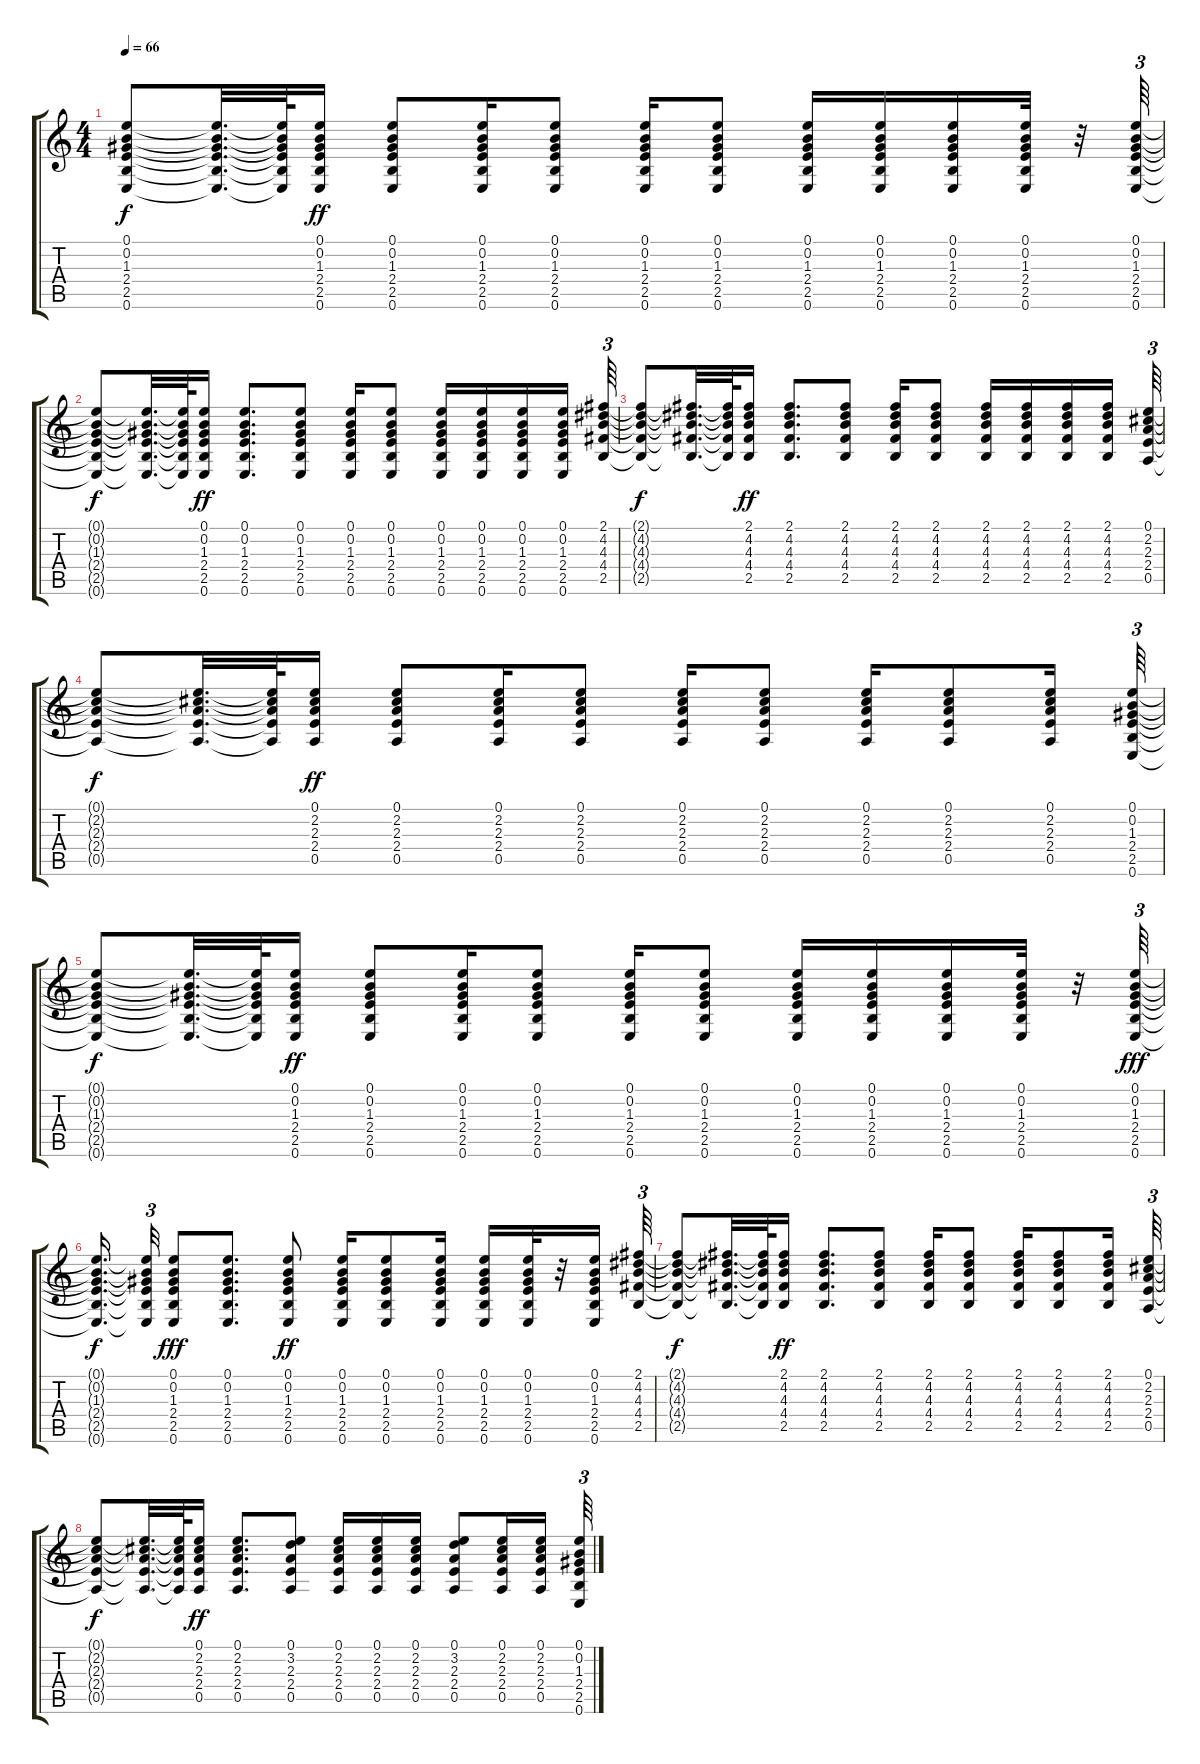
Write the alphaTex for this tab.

\track "" {instrument electricguitarclean}
\staff {score tabs}
\tuning (E4 B3 G3 D3 A2 E2) {hide}
\ts (4 4)
\tempo 66
\clef g2
\ks c
(0.1{t} 0.2{t} 1.3{t} 2.4{t} 2.5{t} 0.6{t}).8{dy f} (0.1{t} 0.2{t} 1.3{t} 2.4{t} 2.5{t} 0.6{t}).32{d} (0.1{t} 0.2{t} 1.3{t} 2.4{t} 2.5{t} 0.6{t}).64 (0.1 0.2 1.3 2.4 2.5 0.6).16{dy ff} (0.1 0.2 1.3 2.4 2.5 0.6).8 (0.1 0.2 1.3 2.4 2.5 0.6).16 (0.1 0.2 1.3 2.4 2.5 0.6).8 (0.1 0.2 1.3 2.4 2.5 0.6).16 (0.1 0.2 1.3 2.4 2.5 0.6).8 (0.1 0.2 1.3 2.4 2.5 0.6).16 (0.1 0.2 1.3 2.4 2.5 0.6).16 (0.1 0.2 1.3 2.4 2.5 0.6).16 (0.1 0.2 1.3 2.4 2.5 0.6).32 r.32 (0.1 0.2 1.3 2.4 2.5 0.6).64{tu (3 2)} |
(0.1{t} 0.2{t} 1.3{t} 2.4{t} 2.5{t} 0.6{t}).8{dy f} (0.1{t} 0.2{t} 1.3{t} 2.4{t} 2.5{t} 0.6{t}).32{d} (0.1{t} 0.2{t} 1.3{t} 2.4{t} 2.5{t} 0.6{t}).64 (0.1 0.2 1.3 2.4 2.5 0.6).16{dy ff} (0.1 0.2 1.3 2.4 2.5 0.6).8{d} (0.1 0.2 1.3 2.4 2.5 0.6).8 (0.1 0.2 1.3 2.4 2.5 0.6).16 (0.1 0.2 1.3 2.4 2.5 0.6).8 (0.1 0.2 1.3 2.4 2.5 0.6).16 (0.1 0.2 1.3 2.4 2.5 0.6).16 (0.1 0.2 1.3 2.4 2.5 0.6).16 (0.1 0.2 1.3 2.4 2.5 0.6).16 (2.1 4.2 4.3 4.4 2.5).64{tu (3 2)} |
(2.1{t} 4.2{t} 4.3{t} 4.4{t} 2.5{t}).8{dy f} (2.1{t} 4.2{t} 4.3{t} 4.4{t} 2.5{t}).32{d} (2.1{t} 4.2{t} 4.3{t} 4.4{t} 2.5{t}).64 (2.1 4.2 4.3 4.4 2.5).16{dy ff} (2.1 4.2 4.3 4.4 2.5).8{d} (2.1 4.2 4.3 4.4 2.5).8 (2.1 4.2 4.3 4.4 2.5).16 (2.1 4.2 4.3 4.4 2.5).8 (2.1 4.2 4.3 4.4 2.5).16 (2.1 4.2 4.3 4.4 2.5).16 (2.1 4.2 4.3 4.4 2.5).16 (2.1 4.2 4.3 4.4 2.5).16 (0.1 2.2 2.3 2.4 0.5).64{tu (3 2)} |
(0.1{t} 2.2{t} 2.3{t} 2.4{t} 0.5{t}).8{dy f} (0.1{t} 2.2{t} 2.3{t} 2.4{t} 0.5{t}).32{d} (0.1{t} 2.2{t} 2.3{t} 2.4{t} 0.5{t}).64 (0.1 2.2 2.3 2.4 0.5).16{dy ff} (0.1 2.2 2.3 2.4 0.5).8 (0.1 2.2 2.3 2.4 0.5).16 (0.1 2.2 2.3 2.4 0.5).8 (0.1 2.2 2.3 2.4 0.5).16 (0.1 2.2 2.3 2.4 0.5).8 (0.1 2.2 2.3 2.4 0.5).16 (0.1 2.2 2.3 2.4 0.5).8 (0.1 2.2 2.3 2.4 0.5).16 (0.1 0.2 1.3 2.4 2.5 0.6).64{tu (3 2)} |
(0.1{t} 0.2{t} 1.3{t} 2.4{t} 2.5{t} 0.6{t}).8{dy f} (0.1{t} 0.2{t} 1.3{t} 2.4{t} 2.5{t} 0.6{t}).32{d} (0.1{t} 0.2{t} 1.3{t} 2.4{t} 2.5{t} 0.6{t}).64 (0.1 0.2 1.3 2.4 2.5 0.6).16{dy ff} (0.1 0.2 1.3 2.4 2.5 0.6).8 (0.1 0.2 1.3 2.4 2.5 0.6).16 (0.1 0.2 1.3 2.4 2.5 0.6).8 (0.1 0.2 1.3 2.4 2.5 0.6).16 (0.1 0.2 1.3 2.4 2.5 0.6).8 (0.1 0.2 1.3 2.4 2.5 0.6).16 (0.1 0.2 1.3 2.4 2.5 0.6).16 (0.1 0.2 1.3 2.4 2.5 0.6).16 (0.1 0.2 1.3 2.4 2.5 0.6).32 r.32 (0.1 0.2 1.3 2.4 2.5 0.6).64{tu (3 2) dy fff} |
(0.1{t} 0.2{t} 1.3{t} 2.4{t} 2.5{t} 0.6{t}).16{d dy f beam splitsecondary} (0.1{t} 0.2{t} 1.3{t} 2.4{t} 2.5{t} 0.6{t}).32{tu (3 2)} (0.1 0.2 1.3 2.4 2.5 0.6).8{dy fff} (0.1 0.2 1.3 2.4 2.5 0.6).8{d} (0.1 0.2 1.3 2.4 2.5 0.6).8{dy ff} (0.1 0.2 1.3 2.4 2.5 0.6).16 (0.1 0.2 1.3 2.4 2.5 0.6).8 (0.1 0.2 1.3 2.4 2.5 0.6).16 (0.1 0.2 1.3 2.4 2.5 0.6).16 (0.1 0.2 1.3 2.4 2.5 0.6).32 r.32 (0.1 0.2 1.3 2.4 2.5 0.6).16 (2.1 4.2 4.3 4.4 2.5).64{tu (3 2)} |
(2.1{t} 4.2{t} 4.3{t} 4.4{t} 2.5{t}).8{dy f} (2.1{t} 4.2{t} 4.3{t} 4.4{t} 2.5{t}).32{d} (2.1{t} 4.2{t} 4.3{t} 4.4{t} 2.5{t}).64 (2.1 4.2 4.3 4.4 2.5).16{dy ff} (2.1 4.2 4.3 4.4 2.5).8{d} (2.1 4.2 4.3 4.4 2.5).8 (2.1 4.2 4.3 4.4 2.5).16 (2.1 4.2 4.3 4.4 2.5).8 (2.1 4.2 4.3 4.4 2.5).16 (2.1 4.2 4.3 4.4 2.5).8 (2.1 4.2 4.3 4.4 2.5).16 (0.1 2.2 2.3 2.4 0.5).64{tu (3 2)} |
(0.1{t} 2.2{t} 2.3{t} 2.4{t} 0.5{t}).8{dy f} (0.1{t} 2.2{t} 2.3{t} 2.4{t} 0.5{t}).32{d} (0.1{t} 2.2{t} 2.3{t} 2.4{t} 0.5{t}).64 (0.1 2.2 2.3 2.4 0.5).16{dy ff} (0.1 2.2 2.3 2.4 0.5).8{d} (0.1 3.2 2.3 2.4 0.5).8 (0.1 2.2 2.3 2.4 0.5).16 (0.1 2.2 2.3 2.4 0.5).16 (0.1 2.2 2.3 2.4 0.5).16 (0.1 3.2 2.3 2.4 0.5).8 (0.1 2.2 2.3 2.4 0.5).16 (0.1 2.2 2.3 2.4 0.5).16 (0.1 0.2 1.3 2.4 2.5 0.6).64{tu (3 2)}
